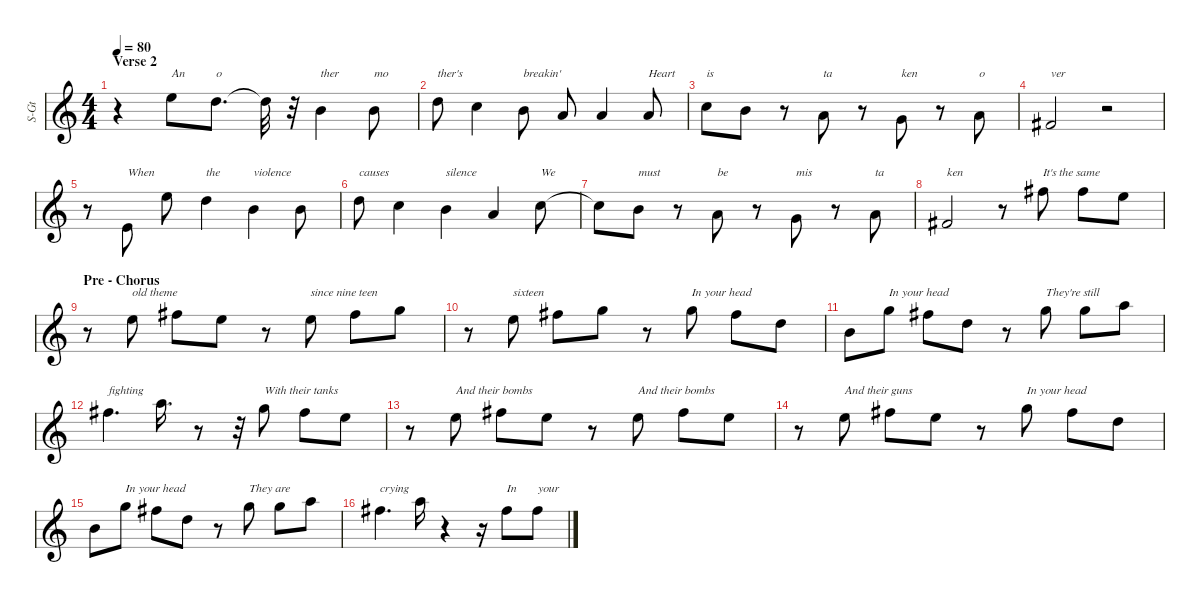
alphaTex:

\hideDynamics
\bracketExtendMode nobrackets
\otherSystemsTrackNameOrientation horizontal
\track ("Vocal guide" "S-Gt") {instrument synthvoice}
\staff {score}
\tuning (E4 B3 G3 D3 A2 E2)
\ts (4 4)
\section ("" "Verse 2")
\tempo 80
\clef g2
\ks c
r.4{dy mf beam Down} 12.1.8{txt "An" beam Down} 10.1.8{d txt "o" beam Down} 10.1{t}.32{dy f beam Down} r.32{beam Down} 12.2.4{txt "ther" dy mf beam Down} 12.2.8{txt "mo" beam Down} |
10.1.8{txt "ther's" beam Down} 8.1.4{beam Down} 7.1.8{txt "breakin'" beam Down} 5.1.8{beam Up} 5.1.4{beam Up} 5.1.8{txt "Heart" beam Up} |
8.1.8{txt "is" beam Down} 7.1.8{beam Down} r.8{beam Down} 5.1.8{txt "ta" beam Up} r.8{beam Down} 3.1.8{txt "ken" beam Up} r.8{beam Down} 5.1.8{txt "o" beam Up} |
2.1{acc #}.2{txt "ver" beam Up} r.2{beam Down} |
r.8{beam Down} 0.1.8{txt "When" beam Up} 12.1.8{beam Down} 10.1.4{txt "the" beam Down} 12.2.4{txt "violence" beam Down} 12.2.8{beam Down} |
10.1.8{txt "causes" beam Down} 8.1.4{beam Down} 7.1.4{txt "silence" beam Down} 5.1.4{beam Up} 8.1.8{txt "We" beam Down} |
8.1{t}.8{dy f beam Down} 7.1.8{txt "must" dy mf beam Down} r.8{beam Down} 5.1.8{txt "be" beam Up} r.8{beam Down} 3.1.8{txt "mis" beam Up} r.8{beam Down} 5.1.8{txt "ta" beam Up} |
2.1{acc #}.2{txt "ken" beam Up} r.8{beam Down} 14.1{acc #}.8{txt "It's the same" beam Down} 14.1{acc #}.8{beam Down} 12.1.8{beam Down} |
\section ("" "Pre - Chorus")
r.8{beam Down} 12.1.8{txt "old theme" beam Down} 14.1{acc #}.8{beam Down} 12.1.8{beam Down} r.8{beam Down} 12.1.8{txt "since nine teen" beam Down} 14.1{acc #}.8{beam Down} 15.1.8{beam Down} |
r.8{beam Down} 12.1.8{txt "sixteen" beam Down} 14.1{acc #}.8{beam Down} 15.1.8{beam Down} r.8{beam Down} 15.1.8{txt "In your head" dy f beam Down} 14.1{acc #}.8{dy mf beam Down} 15.2.8{beam Down} |
16.3.8{beam Down} 15.1.8{txt "In your head" beam Down} 14.1{acc #}.8{beam Down} 15.2.8{beam Down} r.8{beam Down} 15.1.8{txt "They're still" beam Down} 15.1.8{beam Down} 17.1.8{beam Down} |
14.1{acc #}.4{d txt "fighting" beam Down} 17.1.16{d beam Down} r.8{beam Down} r.32{beam Down} 15.1.8{txt "With their tanks" beam Down} 14.1{acc #}.8{beam Down} 12.1.8{beam Down} |
r.8{beam Down} 12.1.8{txt "And their bombs" beam Down} 14.1{acc #}.8{beam Down} 12.1.8{beam Down} r.8{beam Down} 12.1.8{txt "And their bombs" beam Down} 14.1{acc #}.8{beam Down} 12.1.8{beam Down} |
r.8{beam Down} 12.1.8{txt "And their guns" beam Down} 14.1{acc #}.8{beam Down} 12.1.8{beam Down} r.8{beam Down} 15.1.8{txt "In your head" beam Down} 14.1{acc #}.8{beam Down} 15.2.8{beam Down} |
16.3.8{beam Down} 15.1.8{txt "In your head" beam Down} 14.1{acc #}.8{beam Down} 15.2.8{beam Down} r.8{beam Down} 15.1.8{txt "They are" beam Down} 15.1.8{beam Down} 17.1.8{beam Down} |
14.1{acc #}.4{d txt "crying" beam Down} 17.1.16{beam Down} r.4{beam Down} r.16{beam Down} 14.1{acc #}.8{txt "In" beam Down} 14.1{acc #}.8{txt "your" beam Down}
